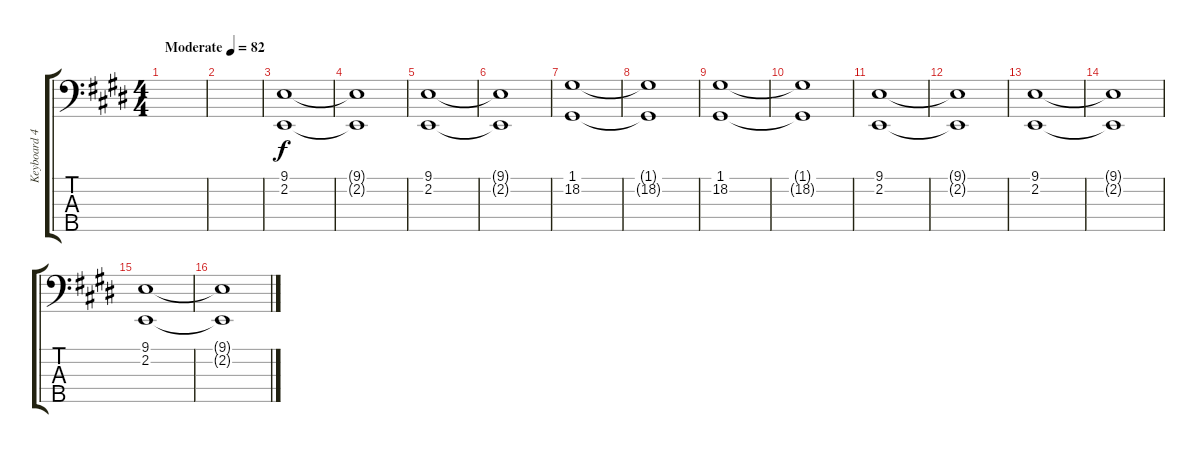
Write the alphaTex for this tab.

\track ("Keyboard 4" "Keyboard 4") {instrument stringensemble1}
\staff {score tabs}
\tuning (G2 D2 A1 E1 B0) {hide}
\ts (4 4)
\tempo (82 "Moderate")
\clef f4
\ks e
|
|
(9.1 2.2).1 |
(9.1{t} 2.2{t}).1 |
(9.1 2.2).1 |
(9.1{t} 2.2{t}).1 |
(1.1 18.2).1 |
(1.1{t} 18.2{t}).1 |
(1.1 18.2).1 |
(1.1{t} 18.2{t}).1 |
(9.1 2.2).1 |
(9.1{t} 2.2{t}).1 |
(9.1 2.2).1 |
(9.1{t} 2.2{t}).1 |
(9.1 2.2).1 |
(9.1{t} 2.2{t}).1
